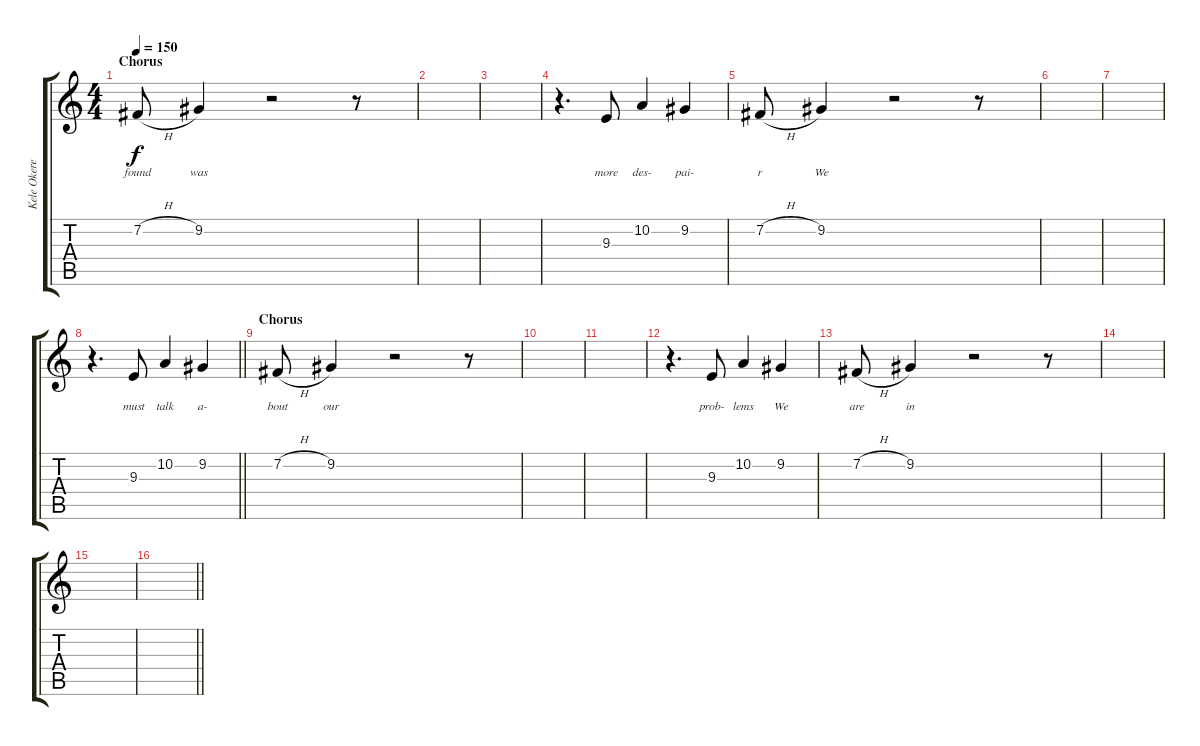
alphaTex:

\track ("Kele Okereke Vocals" "Kele Okere") {instrument lead5charang}
\staff {score tabs}
\tuning (E4 B3 G3 D3 A2 E2) {hide}
\ts (4 4)
\section ("" "Chorus")
\tempo 150
\clef g2
\ks c
7.2{h}.8{lyrics (0 "found") lyrics (1 "") lyrics (2 "") lyrics (3 "") lyrics (4 "") dy f} 9.2.4{lyrics (0 "was") lyrics (1 "") lyrics (2 "") lyrics (3 "") lyrics (4 "")} r.2 r.8 |
|
|
r.4{d} 9.3.8{lyrics (0 "more") lyrics (1 "") lyrics (2 "") lyrics (3 "") lyrics (4 "")} 10.2.4{lyrics (0 "des-") lyrics (1 "") lyrics (2 "") lyrics (3 "") lyrics (4 "")} 9.2.4{lyrics (0 "pai-") lyrics (1 "") lyrics (2 "") lyrics (3 "") lyrics (4 "")} |
7.2{h}.8{lyrics (0 "r") lyrics (1 "") lyrics (2 "") lyrics (3 "") lyrics (4 "")} 9.2.4{lyrics (0 "We") lyrics (1 "") lyrics (2 "") lyrics (3 "") lyrics (4 "")} r.2 r.8 |
|
|
\barLineRight lightlight
r.4{d} 9.3.8{lyrics (0 "must") lyrics (1 "") lyrics (2 "") lyrics (3 "") lyrics (4 "")} 10.2.4{lyrics (0 "talk") lyrics (1 "") lyrics (2 "") lyrics (3 "") lyrics (4 "")} 9.2.4{lyrics (0 "a-") lyrics (1 "") lyrics (2 "") lyrics (3 "") lyrics (4 "")} |
\section ("" "Chorus")
7.2{h}.8{lyrics (0 "bout") lyrics (1 "") lyrics (2 "") lyrics (3 "") lyrics (4 "")} 9.2.4{lyrics (0 "our") lyrics (1 "") lyrics (2 "") lyrics (3 "") lyrics (4 "")} r.2 r.8 |
|
|
r.4{d} 9.3.8{lyrics (0 "prob-") lyrics (1 "") lyrics (2 "") lyrics (3 "") lyrics (4 "")} 10.2.4{lyrics (0 "lems") lyrics (1 "") lyrics (2 "") lyrics (3 "") lyrics (4 "")} 9.2.4{lyrics (0 "We") lyrics (1 "") lyrics (2 "") lyrics (3 "") lyrics (4 "")} |
7.2{h}.8{lyrics (0 "are") lyrics (1 "") lyrics (2 "") lyrics (3 "") lyrics (4 "")} 9.2.4{lyrics (0 "in") lyrics (1 "") lyrics (2 "") lyrics (3 "") lyrics (4 "")} r.2 r.8 |
|
|
\barLineRight lightlight
